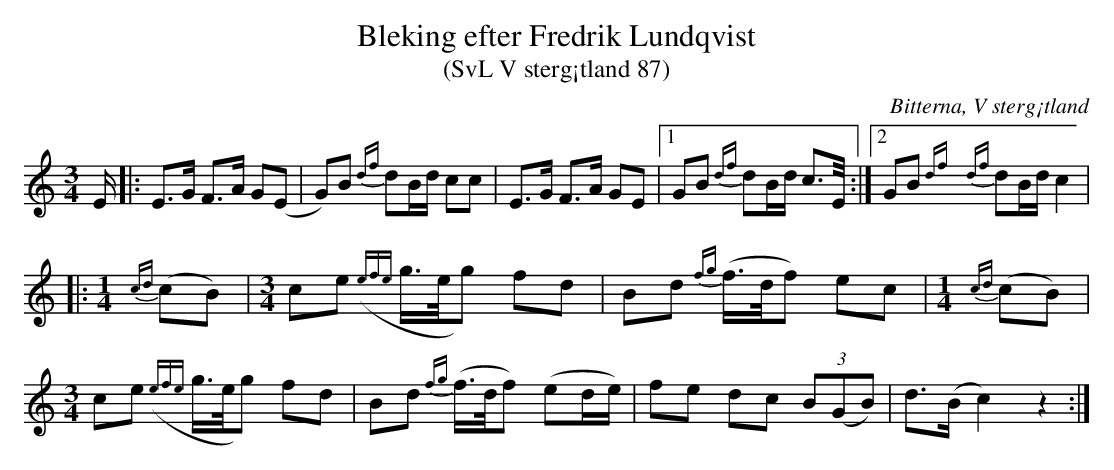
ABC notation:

X:1
T: Bleking efter Fredrik Lundqvist
T: (SvL V sterg¡tland 87)
O: Bitterna, V sterg¡tland
L: 1/8
M: 3/4
K: C
E/2 |: E>G F>A G(E | G)B {df}dB/d/2 cc | E>G F>A GE |1 GB {df}dB/d/2 c>E/2 :|2 GB {df}{df}dB/d/2 c2 |
|: [M:1/4] {cd}(cB) |[M:3/4] ce ({efe}g/>e/g) fd | Bd {fg}(f/>d/f) ec | [M:1/4] {cd}(cB) |
[M:3/4] ce ({efe}g/>e/g) fd | Bd {fg}(f/>d/f) (ed/e/) | fe dc (3B(GB) | d>(B c2) z2 :|
